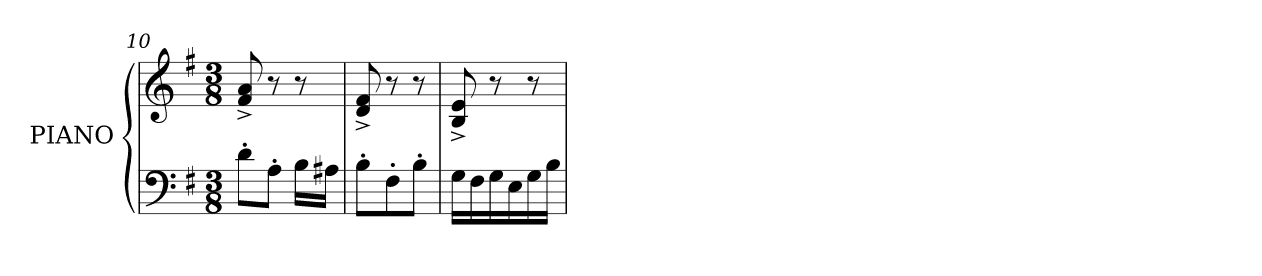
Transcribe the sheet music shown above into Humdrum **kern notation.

**kern	**kern
*part1	*part1
*staff2	*staff1
*I"PIANO	*
*I'Pno.	*
*clefF4	*clefG2
*k[f#]	*k[f#]
*M3/8	*M3/8
=10	=10
8d'\L	8f#/^ 8a/^
8A'\J	8r
16B\LL	8r
16A#X\JJ	.
=11	=11
8B'\L	8d/^ 8f#/^
8F#'\	8r
8B'\J	8r
!!LO:LB:g=z
=12	=12
16G\LL	8B/^ 8e/^
16F#\	.
16G\	8r
16E\	.
16G\	8r
16B\JJ	.
=	=
*-	*-
